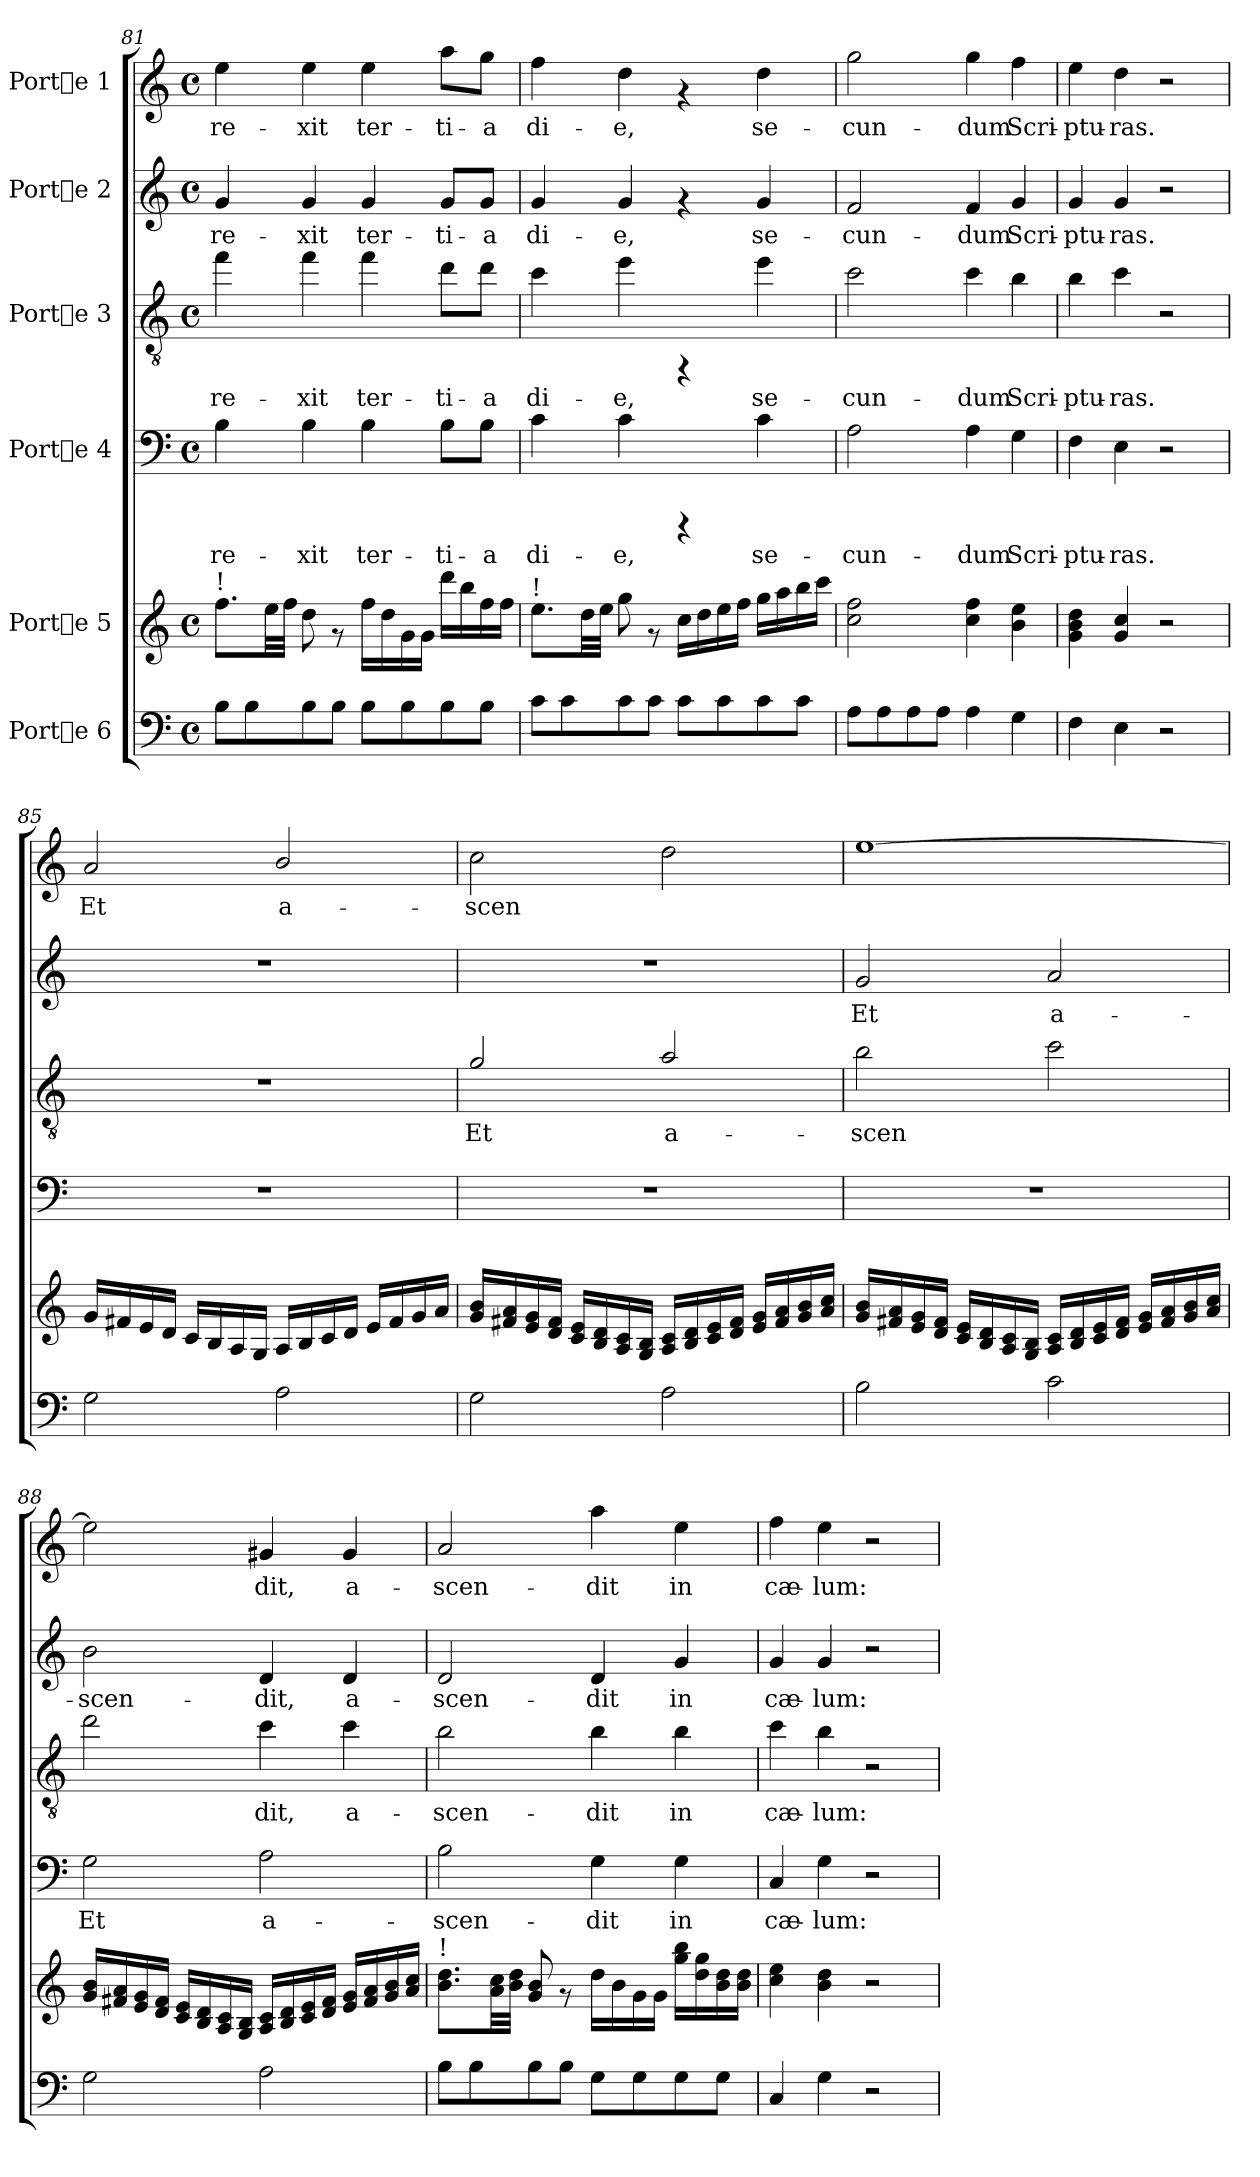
**kern	**kern	**kern	**text	**kern	**text	**kern	**text	**kern	**text
*part6	*part5	*part4	*part4	*part3	*part3	*part2	*part2	*part1	*part1
*staff6	*staff5	*staff4	*staff4	*staff3	*staff3	*staff2	*staff2	*staff1	*staff1
*I"Porte 6	*I"Porte 5	*I"Porte 4	*	*I"Porte 3	*	*I"Porte 2	*	*I"Porte 1	*
*clefF4	*clefG2	*clefF4	*	*clefGv2	*	*clefG2	*	*clefG2	*
*	*	*	*	*ITrd8c14	*	*	*	*ITrd1c2	*
*M4/4	*M4/4	*M4/4	*	*M4/4	*	*M4/4	*	*M4/4	*
*met(c)	*met(c)	*met(c)	*	*met(c)	*	*met(c)	*	*met(c)	*
=81	=81	=81	=81	=81	=81	=81	=81	=81	=81
!	!LO:TX:a:t=!	!	!	!	!	!	!	!	!
!	!	!	!LO:LY:b:cj	!	!LO:LY:b:cj	!	!LO:LY:b:cj	!	!LO:LY:b:cj
8B\L	8.ff\L	4B\	-re-	4f\	-re-	4g/	-re-	4dd\	-re-
8B\	.	.	.	.	.	.	.	.	.
.	32ee\	.	.	.	.	.	.	.	.
.	32ff\J	.	.	.	.	.	.	.	.
!	!	!	!LO:LY:b:cj	!	!LO:LY:b:cj	!	!LO:LY:b:cj	!	!LO:LY:b:cj
8B\	8dd\	4B\	-xit	4f\	-xit	4g/	-xit	4dd\	-xit
8B\J	8rf	.	.	.	.	.	.	.	.
!	!	!	!LO:LY:b:cj	!	!LO:LY:b:cj	!	!LO:LY:b:cj	!	!LO:LY:b:cj
8B\L	16ff\L	4B\	ter-	4f\	ter-	4g/	ter-	4dd\	ter-
.	16dd\	.	.	.	.	.	.	.	.
8B\	16g\	.	.	.	.	.	.	.	.
.	16g\J	.	.	.	.	.	.	.	.
!	!	!	!LO:LY:b:cj	!	!LO:LY:b:cj	!	!LO:LY:b:cj	!	!LO:LY:b:cj
8B\	16ddd\L	8B\L	-ti-	8d\L	-ti-	8g/L	-ti-	8gg\L	-ti-
.	16bb\	.	.	.	.	.	.	.	.
!	!	!	!LO:LY:b:cj	!	!LO:LY:b:cj	!	!LO:LY:b:cj	!	!LO:LY:b:cj
8B\J	16ff\	8B\J	-a	8d\J	-a	8g/J	-a	8ff\J	-a
.	16ff\J	.	.	.	.	.	.	.	.
=82	=82	=82	=82	=82	=82	=82	=82	=82	=82
!	!LO:TX:a:t=!	!	!	!	!	!	!	!	!
!	!	!	!LO:LY:b:cj	!	!LO:LY:b:cj	!	!LO:LY:b:cj	!	!LO:LY:b:cj
8c\L	8.ee\L	4c\	di-	4c\	di-	4g/	di-	4ee\	di-
8c\	.	.	.	.	.	.	.	.	.
.	32dd\	.	.	.	.	.	.	.	.
.	32ee\J	.	.	.	.	.	.	.	.
!	!	!	!LO:LY:b:cj	!	!LO:LY:b:cj	!	!LO:LY:b:cj	!	!LO:LY:b:cj
8c\	8gg\	4c\	-e,	4e\	-e,	4g/	-e,	4cc\	-e,
8c\J	8rf	.	.	.	.	.	.	.	.
8c\L	16cc\L	4rCCC	.	4rFF	.	4rf	.	4rf	.
.	16dd\	.	.	.	.	.	.	.	.
8c\	16ee\	.	.	.	.	.	.	.	.
.	16ff\J	.	.	.	.	.	.	.	.
!	!	!	!LO:LY:b:cj	!	!LO:LY:b:cj	!	!LO:LY:b:cj	!	!LO:LY:b:cj
8c\	16gg\L	4c\	se-	4e\	se-	4g/	se-	4cc\	se-
.	16aa\	.	.	.	.	.	.	.	.
8c\J	16bb\	.	.	.	.	.	.	.	.
.	16ccc\J	.	.	.	.	.	.	.	.
=83	=83	=83	=83	=83	=83	=83	=83	=83	=83
!	!	!	!LO:LY:b:cj	!	!LO:LY:b:cj	!	!LO:LY:b:cj	!	!LO:LY:b:cj
8A\L	2ff\ 2cc\	2A\	-cun-	2c\	-cun-	2f/	-cun-	2ff\	-cun-
8A\	.	.	.	.	.	.	.	.	.
8A\	.	.	.	.	.	.	.	.	.
8A\J	.	.	.	.	.	.	.	.	.
!	!	!	!LO:LY:b:cj	!	!LO:LY:b:cj	!	!LO:LY:b:cj	!	!LO:LY:b:cj
4A\	4ff\ 4cc\	4A\	-dum	4c\	-dum	4f/	-dum	4ff\	-dum
!	!	!	!LO:LY:b:cj	!	!LO:LY:b:cj	!	!LO:LY:b:cj	!	!LO:LY:b:cj
4G\	4ee\ 4b\	4G\	Scri-	4B\	Scri-	4g/	Scri-	4ee\	Scri-
=84	=84	=84	=84	=84	=84	=84	=84	=84	=84
!	!	!	!LO:LY:b:cj	!	!LO:LY:b:cj	!	!LO:LY:b:cj	!	!LO:LY:b:cj
4F\	4dd\ 4b\ 4g\	4F\	-ptu-	4B\	-ptu-	4g/	-ptu-	4dd\	-ptu-
!	!	!	!LO:LY:b:cj	!	!LO:LY:b:cj	!	!LO:LY:b:cj	!	!LO:LY:b:cj
4E\	4cc/ 4g/	4E\	-ras.	4c\	-ras.	4g/	-ras.	4cc\	-ras.
2r	2r	2r	.	2r	.	2r	.	2r	.
!!LO:PB:g=z
=85	=85	=85	=85	=85	=85	=85	=85	=85	=85
!	!	!	!	!	!	!	!	!	!LO:LY:b:cj
2G\	16g/L	1r	.	1r	.	1r	.	2g/	Et
.	16f#X/	.	.	.	.	.	.	.	.
.	16e/	.	.	.	.	.	.	.	.
.	16d/J	.	.	.	.	.	.	.	.
.	16c/L	.	.	.	.	.	.	.	.
.	16B/	.	.	.	.	.	.	.	.
.	16A/	.	.	.	.	.	.	.	.
.	16G/J	.	.	.	.	.	.	.	.
!	!	!	!	!	!	!	!	!	!LO:LY:b:cj
2A\	16A/L	.	.	.	.	.	.	2a/	a-
.	16B/	.	.	.	.	.	.	.	.
.	16c/	.	.	.	.	.	.	.	.
.	16d/J	.	.	.	.	.	.	.	.
.	16e/L	.	.	.	.	.	.	.	.
.	16f#/	.	.	.	.	.	.	.	.
.	16g/	.	.	.	.	.	.	.	.
.	16a/J	.	.	.	.	.	.	.	.
=86	=86	=86	=86	=86	=86	=86	=86	=86	=86
!	!	!	!	!	!LO:LY:b:cj	!	!	!	!LO:LY:b:cj
2G\	16b/ 16g/L	1r	.	2G/	Et	1r	.	2b\	-scen-
.	16a/ 16f#X/	.	.	.	.	.	.	.	.
.	16g/ 16e/	.	.	.	.	.	.	.	.
.	16f#/ 16d/J	.	.	.	.	.	.	.	.
.	16e/ 16c/L	.	.	.	.	.	.	.	.
.	16d/ 16B/	.	.	.	.	.	.	.	.
.	16c/ 16A/	.	.	.	.	.	.	.	.
.	16B/ 16G/J	.	.	.	.	.	.	.	.
!	!	!	!	!	!LO:LY:b:cj	!	!	!	!LO:LY:b:cj
2A\	16c/ 16A/L	.	.	2A/	a-	.	.	2cc\	--
.	16d/ 16B/	.	.	.	.	.	.	.	.
.	16e/ 16c/	.	.	.	.	.	.	.	.
.	16f#/ 16d/J	.	.	.	.	.	.	.	.
.	16g/ 16e/L	.	.	.	.	.	.	.	.
.	16a/ 16f#/	.	.	.	.	.	.	.	.
.	16b/ 16g/	.	.	.	.	.	.	.	.
.	16cc/ 16a/J	.	.	.	.	.	.	.	.
=87	=87	=87	=87	=87	=87	=87	=87	=87	=87
!	!	!	!	!	!LO:LY:b:cj	!	!LO:LY:b:cj	!	!
2B\	16b/ 16g/L	1r	.	2B\	-scen-	2g/	Et	[>1dd	.
.	16a/ 16f#X/	.	.	.	.	.	.	.	.
.	16g/ 16e/	.	.	.	.	.	.	.	.
.	16f#/ 16d/J	.	.	.	.	.	.	.	.
.	16e/ 16c/L	.	.	.	.	.	.	.	.
.	16d/ 16B/	.	.	.	.	.	.	.	.
.	16c/ 16A/	.	.	.	.	.	.	.	.
.	16B/ 16G/J	.	.	.	.	.	.	.	.
!	!	!	!	!	!LO:LY:b:cj	!	!LO:LY:b:cj	!	!
2c\	16c/ 16A/L	.	.	2c\	--	2a/	a-	.	.
.	16d/ 16B/	.	.	.	.	.	.	.	.
.	16e/ 16c/	.	.	.	.	.	.	.	.
.	16f#/ 16d/J	.	.	.	.	.	.	.	.
.	16g/ 16e/L	.	.	.	.	.	.	.	.
.	16a/ 16f#/	.	.	.	.	.	.	.	.
.	16b/ 16g/	.	.	.	.	.	.	.	.
.	16cc/ 16a/J	.	.	.	.	.	.	.	.
=88	=88	=88	=88	=88	=88	=88	=88	=88	=88
!	!	!	!LO:LY:b:cj	!	!LO:LY:b:cj	!	!LO:LY:b:cj	!	!LO:LY:b:cj
2G\	16b/ 16g/L	2G\	Et	2d\	-	2b\	-scen-	2dd\]	-
.	16a/ 16f#X/	.	.	.	.	.	.	.	.
.	16g/ 16e/	.	.	.	.	.	.	.	.
.	16f#/ 16d/J	.	.	.	.	.	.	.	.
.	16e/ 16c/L	.	.	.	.	.	.	.	.
.	16d/ 16B/	.	.	.	.	.	.	.	.
.	16c/ 16A/	.	.	.	.	.	.	.	.
.	16B/ 16G/J	.	.	.	.	.	.	.	.
!	!	!	!LO:LY:b:cj	!	!LO:LY:b:cj	!	!LO:LY:b:cj	!	!LO:LY:b:cj
2A\	16c/ 16A/L	2A\	a-	4c\	dit,	4d/	-dit,	4f#X/	dit,
.	16d/ 16B/	.	.	.	.	.	.	.	.
.	16e/ 16c/	.	.	.	.	.	.	.	.
.	16f#/ 16d/J	.	.	.	.	.	.	.	.
!	!	!	!	!	!LO:LY:b:cj	!	!LO:LY:b:cj	!	!LO:LY:b:cj
.	16g/ 16e/L	.	.	4c\	a-	4d/	a-	4f#/	a-
.	16a/ 16f#/	.	.	.	.	.	.	.	.
.	16b/ 16g/	.	.	.	.	.	.	.	.
.	16cc/ 16a/J	.	.	.	.	.	.	.	.
!!LO:LB:g=z
=89	=89	=89	=89	=89	=89	=89	=89	=89	=89
!	!LO:TX:a:t=!	!	!	!	!	!	!	!	!
!	!	!	!LO:LY:b:cj	!	!LO:LY:b:cj	!	!LO:LY:b:cj	!	!LO:LY:b:cj
8B\L	8.dd\ 8.b\L	2B\	-scen-	2B\	-scen-	2d/	-scen-	2g/	-scen-
8B\	.	.	.	.	.	.	.	.	.
.	32cc\ 32a\	.	.	.	.	.	.	.	.
.	32dd\ 32b\J	.	.	.	.	.	.	.	.
8B\	8b/ 8g/	.	.	.	.	.	.	.	.
8B\J	8rf	.	.	.	.	.	.	.	.
!	!	!	!LO:LY:b:cj	!	!LO:LY:b:cj	!	!LO:LY:b:cj	!	!LO:LY:b:cj
8G\L	16dd\L	4G\	-dit	4B\	-dit	4d/	-dit	4gg\	-dit
.	16b\	.	.	.	.	.	.	.	.
8G\	16g\	.	.	.	.	.	.	.	.
.	16g\J	.	.	.	.	.	.	.	.
!	!	!	!LO:LY:b:cj	!	!LO:LY:b:cj	!	!LO:LY:b:cj	!	!LO:LY:b:cj
8G\	16bb\ 16gg\L	4G\	in	4B\	in	4g/	in	4dd\	in
.	16gg\ 16dd\	.	.	.	.	.	.	.	.
8G\J	16dd\ 16b\	.	.	.	.	.	.	.	.
.	16dd\ 16b\J	.	.	.	.	.	.	.	.
=90	=90	=90	=90	=90	=90	=90	=90	=90	=90
!	!	!	!LO:LY:b:cj	!	!LO:LY:b:cj	!	!LO:LY:b:cj	!	!LO:LY:b:cj
4C/	4ee\ 4cc\	4C/	cæ-	4c\	cæ-	4g/	cæ-	4ee\	cæ-
!	!	!	!LO:LY:b:cj	!	!LO:LY:b:cj	!	!LO:LY:b:cj	!	!LO:LY:b:cj
4G\	4dd\ 4b\	4G\	-lum:	4B\	-lum:	4g/	-lum:	4dd\	-lum:
2r	2r	2r	.	2r	.	2r	.	2r	.
=	=	=	=	=	=	=	=	=	=
*-	*-	*-	*-	*-	*-	*-	*-	*-	*-
